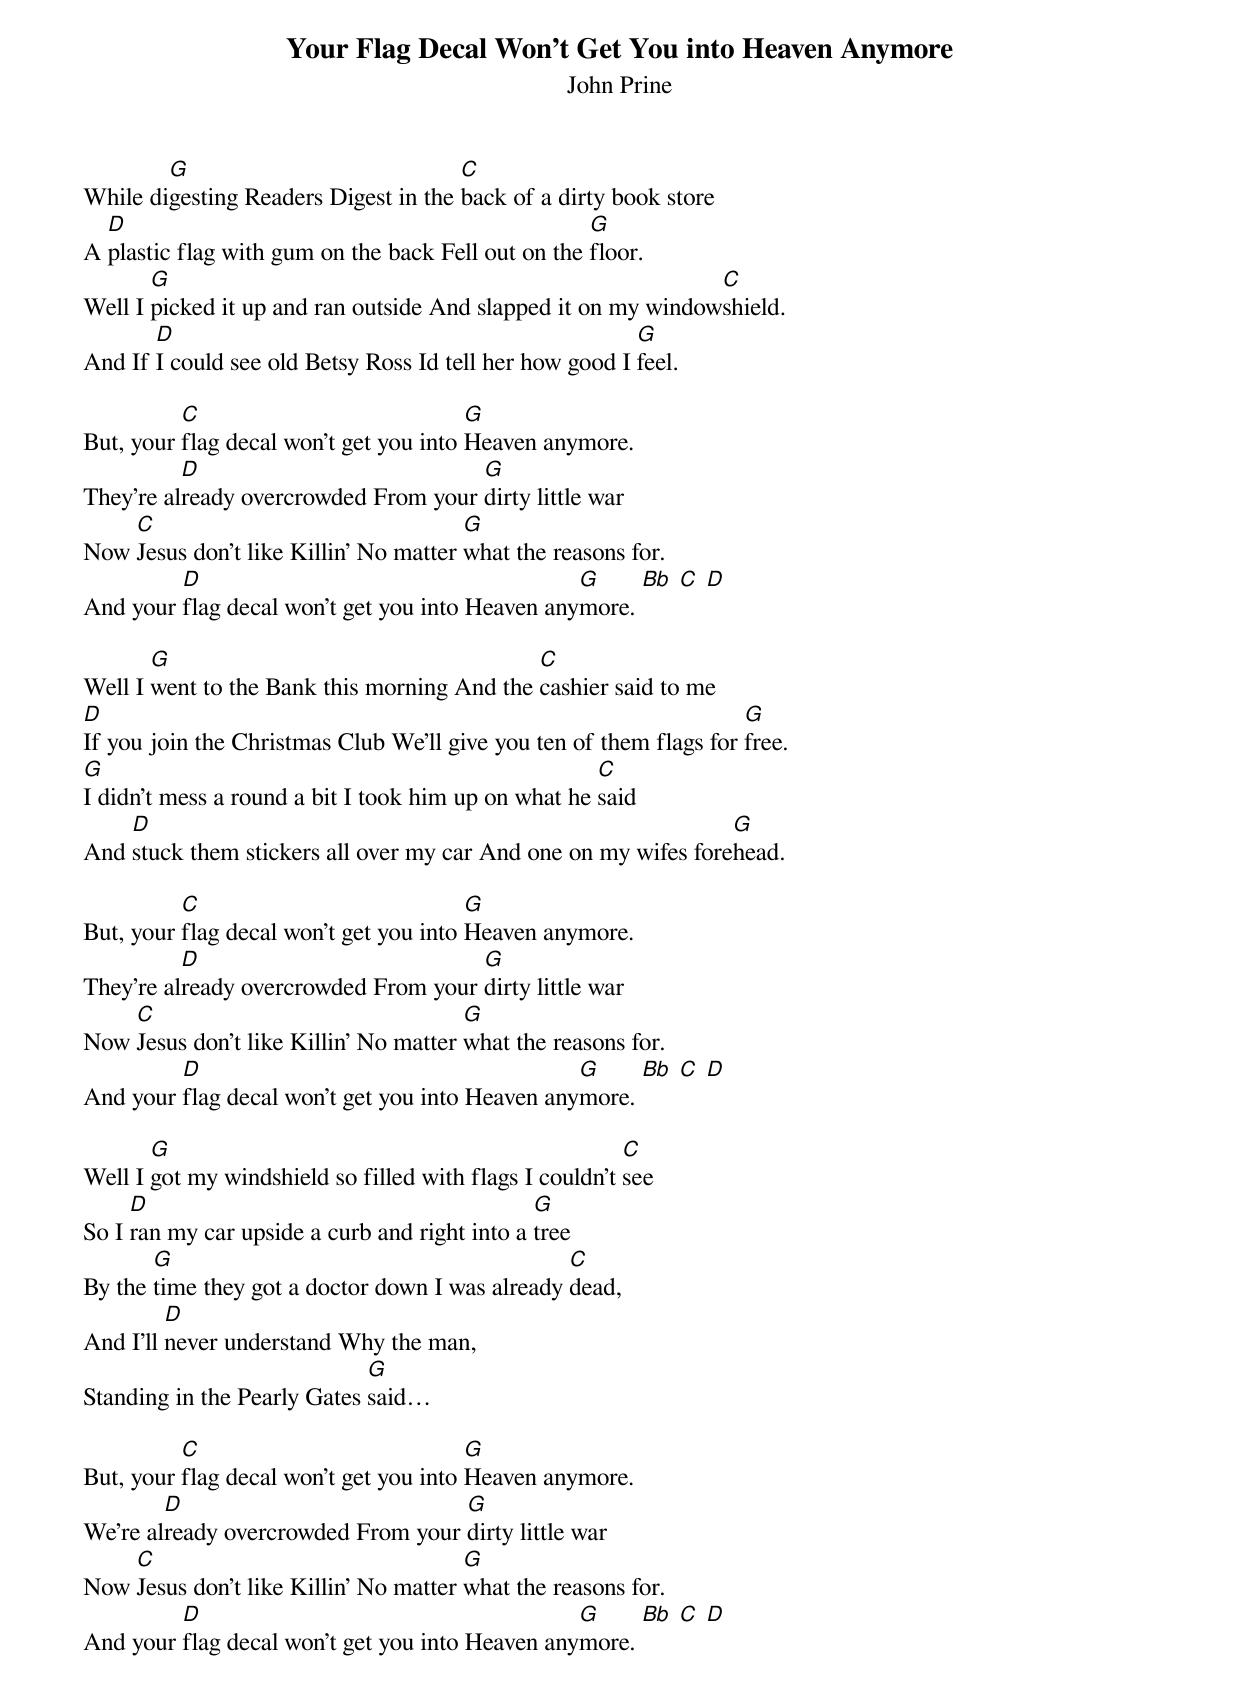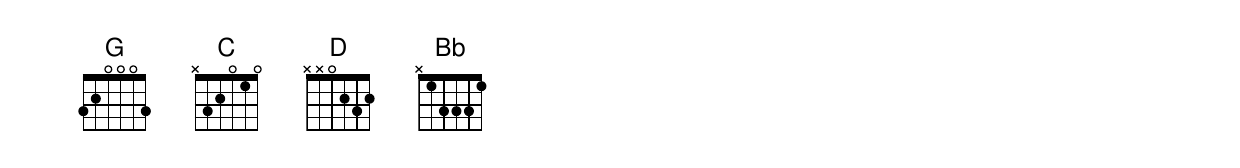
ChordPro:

{title:        Your Flag Decal Won’t Get You into Heaven Anymore}
{subtitle: John Prine}

While di[G]gesting Readers Digest in the [C]back of a dirty book store
A [D]plastic flag with gum on the back Fell out on the [G]floor.
Well I [G]picked it up and ran outside And slapped it on my window[C]shield.
And If [D]I could see old Betsy Ross Id tell her how good I [G]feel.

But, your [C]flag decal won’t get you into [G]Heaven anymore.
They’re al[D]ready overcrowded From your [G]dirty little war
Now [C]Jesus don’t like Killin’ No matter [G]what the reasons for.
And your [D]flag decal won’t get you into Heaven any[G]more. [Bb] [C] [D]

Well I [G]went to the Bank this morning And the [C]cashier said to me
[D]If you join the Christmas Club We'll give you ten of them flags for [G]free.
[G]I didn’t mess a round a bit I took him up on what he [C]said
And [D]stuck them stickers all over my car And one on my wifes fore[G]head.

But, your [C]flag decal won’t get you into [G]Heaven anymore.
They’re al[D]ready overcrowded From your [G]dirty little war
Now [C]Jesus don’t like Killin’ No matter [G]what the reasons for.
And your [D]flag decal won’t get you into Heaven any[G]more. [Bb] [C] [D]

Well I [G]got my windshield so filled with flags I couldn’t [C]see
So I [D]ran my car upside a curb and right into a [G]tree
By the [G]time they got a doctor down I was already [C]dead,
And I’ll [D]never understand Why the man,
Standing in the Pearly Gates [G]said…

But, your [C]flag decal won’t get you into [G]Heaven anymore.
We’re al[D]ready overcrowded From your [G]dirty little war
Now [C]Jesus don’t like Killin’ No matter [G]what the reasons for.
And your [D]flag decal won’t get you into Heaven any[G]more. [Bb] [C] [D]
